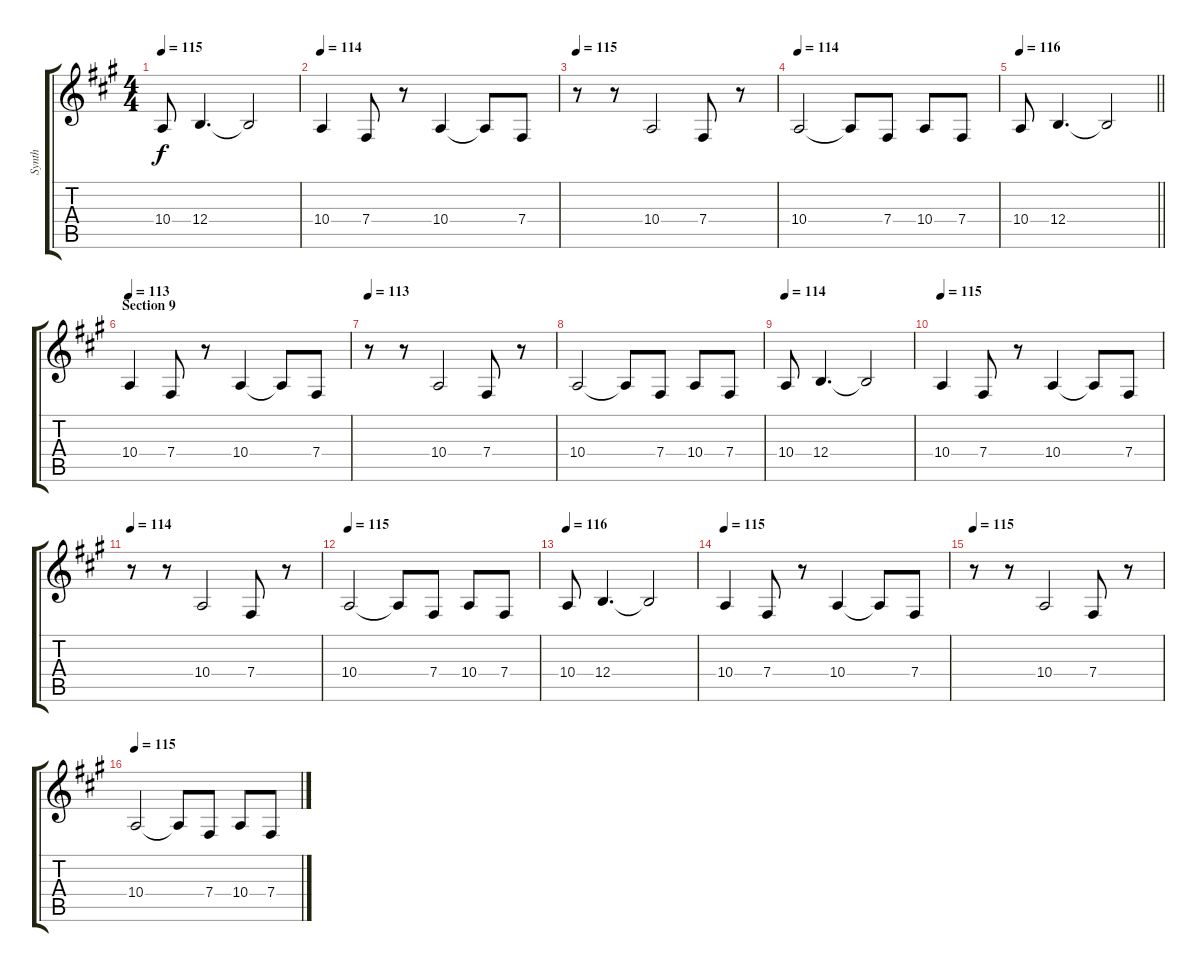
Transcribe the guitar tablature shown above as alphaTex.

\track ("Synth" "Synth") {instrument stringensemble1}
\staff {score tabs}
\tuning (B3 Ab3 E3 B2 Gb2 B1) {hide}
\ts (4 4)
\tempo 115
\clef g2
\ks f#minor
10.4.8{dy f} 12.4.4{d} 12.4{t}.2 |
\tempo 114
10.4.4 7.4.8 r.8 10.4.4 10.4{t}.8 7.4.8 |
\tempo 115
r.8 r.8 10.4.2 7.4.8 r.8 |
\tempo 114
10.4.2 10.4{t}.8 7.4.8 10.4.8 7.4.8 |
\tempo 116
\barLineRight lightlight
10.4.8 12.4.4{d} 12.4{t}.2 |
\section ("" "Section 9")
\tempo 113
10.4.4 7.4.8 r.8 10.4.4 10.4{t}.8 7.4.8 |
\tempo 113
r.8 r.8 10.4.2 7.4.8 r.8 |
10.4.2 10.4{t}.8 7.4.8 10.4.8 7.4.8 |
\tempo 114
10.4.8 12.4.4{d} 12.4{t}.2 |
\tempo 115
10.4.4 7.4.8 r.8 10.4.4 10.4{t}.8 7.4.8 |
\tempo 114
r.8 r.8 10.4.2 7.4.8 r.8 |
\tempo 115
10.4.2 10.4{t}.8 7.4.8 10.4.8 7.4.8 |
\tempo 116
10.4.8 12.4.4{d} 12.4{t}.2 |
\tempo 115
10.4.4 7.4.8 r.8 10.4.4 10.4{t}.8 7.4.8 |
\tempo 115
r.8 r.8 10.4.2 7.4.8 r.8 |
\tempo 115
10.4.2 10.4{t}.8 7.4.8 10.4.8 7.4.8
